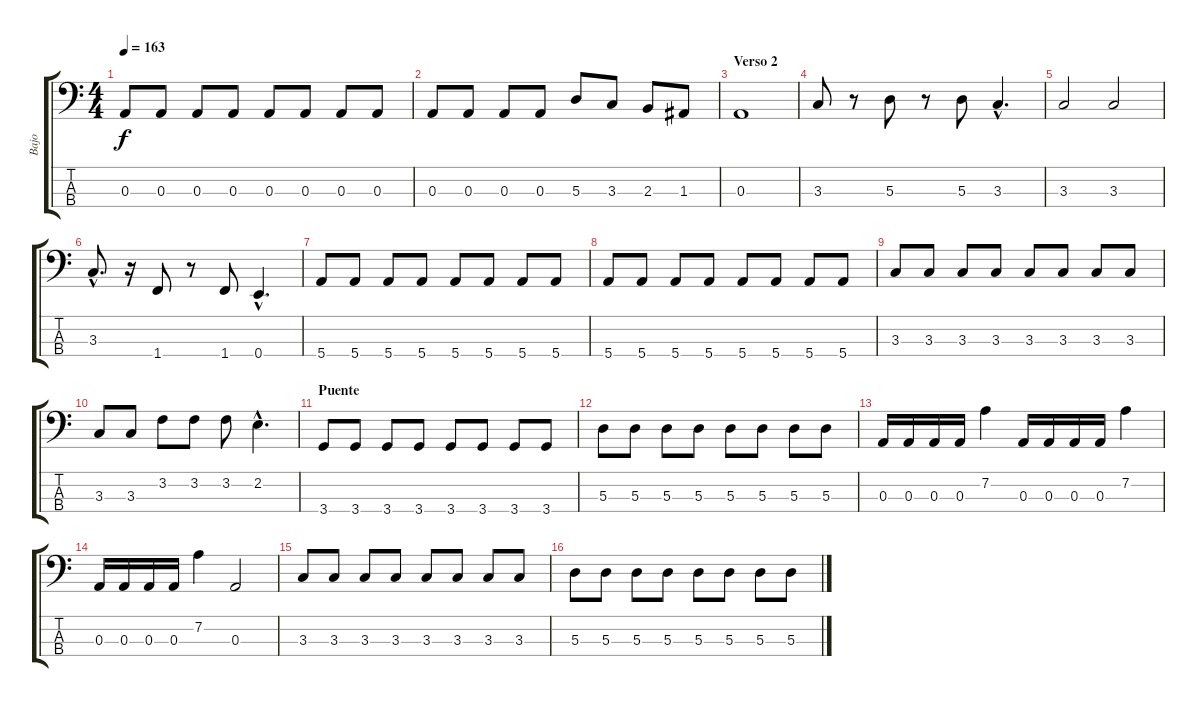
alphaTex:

\track ("Bajo" "Bajo") {instrument electricbassfinger}
\staff {score tabs}
\tuning (G2 D2 A1 E1) {hide}
\ts (4 4)
\tempo 163
\clef f4
\ks c
0.3.8{dy f} 0.3.8 0.3.8 0.3.8 0.3.8 0.3.8 0.3.8 0.3.8 |
0.3.8 0.3.8 0.3.8 0.3.8 5.3.8 3.3.8 2.3.8 1.3.8 |
\section ("" "Verso 2")
0.3.1 |
3.3.8 r.8 5.3.8 r.8 5.3.8 3.3{hac}.4{d} |
3.3.2 3.3.2 |
3.3{hac}.8{d} r.16 1.4.8 r.8 1.4.8 0.4{hac}.4{d} |
5.4.8 5.4.8 5.4.8 5.4.8 5.4.8 5.4.8 5.4.8 5.4.8 |
5.4.8 5.4.8 5.4.8 5.4.8 5.4.8 5.4.8 5.4.8 5.4.8 |
3.3.8 3.3.8 3.3.8 3.3.8 3.3.8 3.3.8 3.3.8 3.3.8 |
3.3.8 3.3.8 3.2.8 3.2.8 3.2.8 2.2{hac}.4{d} |
\section ("" "Puente")
3.4.8 3.4.8 3.4.8 3.4.8 3.4.8 3.4.8 3.4.8 3.4.8 |
5.3.8 5.3.8 5.3.8 5.3.8 5.3.8 5.3.8 5.3.8 5.3.8 |
0.3.16 0.3.16 0.3.16 0.3.16 7.2.4 0.3.16 0.3.16 0.3.16 0.3.16 7.2.4 |
0.3.16 0.3.16 0.3.16 0.3.16 7.2.4 0.3.2 |
3.3.8 3.3.8 3.3.8 3.3.8 3.3.8 3.3.8 3.3.8 3.3.8 |
5.3.8 5.3.8 5.3.8 5.3.8 5.3.8 5.3.8 5.3.8 5.3.8
